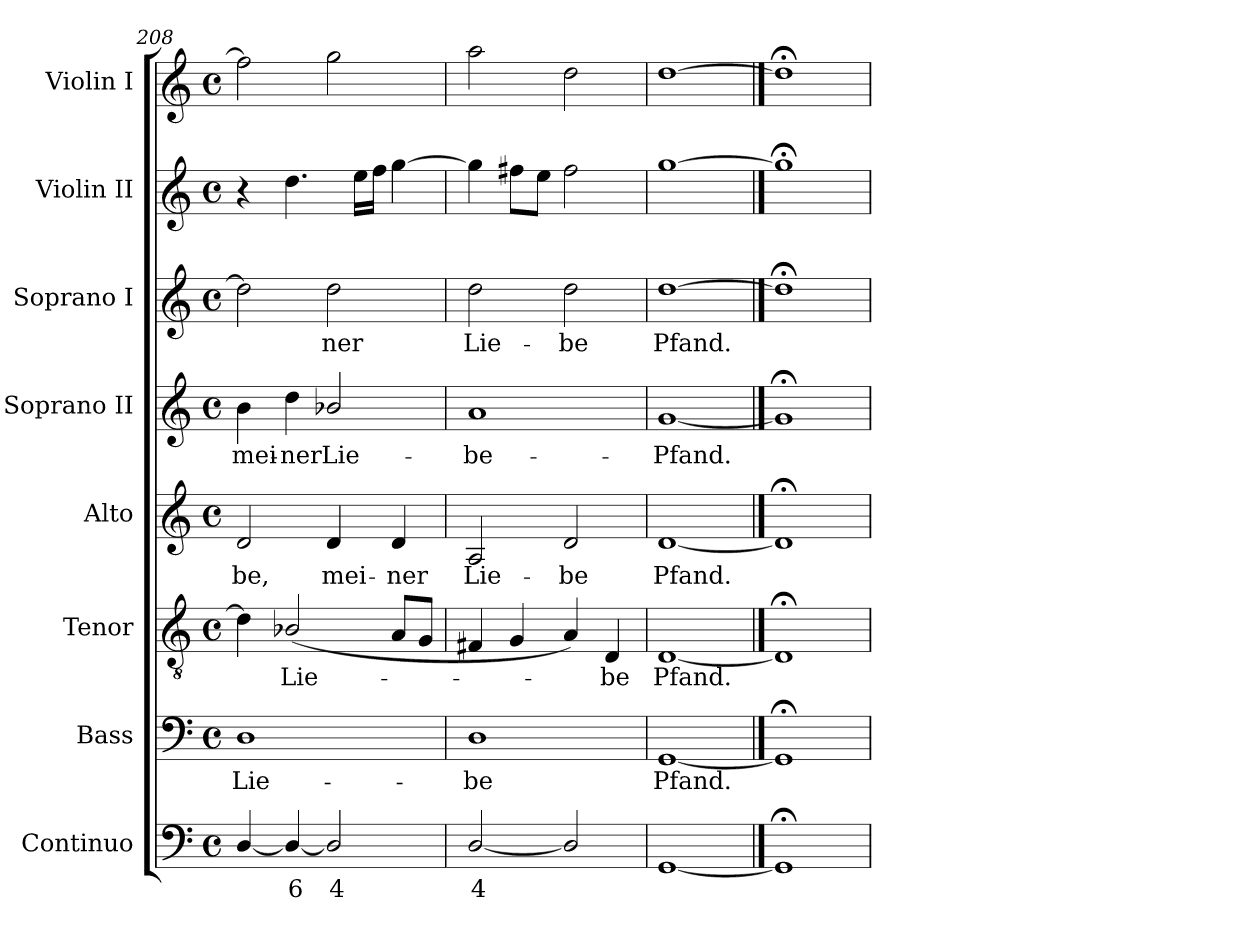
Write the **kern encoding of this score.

**kern	**text	**kern	**text	**kern	**text	**kern	**text	**kern	**text	**kern	**text	**kern	**kern
*part8	*part8	*part7	*part7	*part6	*part6	*part5	*part5	*part4	*part4	*part3	*part3	*part2	*part1
*staff8	*staff8	*staff7	*staff7	*staff6	*staff6	*staff5	*staff5	*staff4	*staff4	*staff3	*staff3	*staff2	*staff1
*I"Continuo	*	*I"Bass	*	*I"Tenor	*	*I"Alto	*	*I"Soprano II	*	*I"Soprano I	*	*I"Violin II	*I"Violin I
*	*	*I'B	*	*I'T	*	*I'A	*	*I'S II	*	*I'S I	*	*I'Vn II	*I'Vn I
*clefF4	*	*clefF4	*	*clefGv2	*	*clefG2	*	*clefG2	*	*clefG2	*	*clefG2	*clefG2
*k[]	*	*k[]	*	*k[]	*	*k[]	*	*k[]	*	*k[]	*	*k[]	*k[]
*C:	*	*C:	*	*C:	*	*C:	*	*C:	*	*C:	*	*C:	*C:
*M4/4	*	*M4/4	*	*M4/4	*	*M4/4	*	*M4/4	*	*M4/4	*	*M4/4	*M4/4
*met(c)	*	*met(c)	*	*met(c)	*	*met(c)	*	*met(c)	*	*met(c)	*	*met(c)	*met(c)
=208	=208	=208	=208	=208	=208	=208	=208	=208	=208	=208	=208	=208	=208
!	!	!	!LO:LY:b	!	!	!	!LO:LY:b	!	!LO:LY:b	!	!	!	!
[4D/	.	1D	Lie-	4d]	.	2d	-be,	4b	mei-	2dd]	.	4r	2ff#]
!	!LO:LY:b	!	!	!	!LO:LY:b	!	!	!	!LO:LY:b	!	!	!	!
4D/_	6	.	.	(<2B-X/	Lie-	.	.	4dd	-ner	.	.	4.dd	.
!	!LO:LY:b	!	!	!	!	!	!LO:LY:b	!	!LO:LY:b	!	!LO:LY:b	!	!
2D/]	4	.	.	.	.	4d	mei-	2b-X/	Lie-	2dd	ner	.	2gg
.	.	.	.	.	.	.	.	.	.	.	.	16eeLL	.
.	.	.	.	.	.	.	.	.	.	.	.	16ffJJ	.
!	!	!	!	!	!	!	!LO:LY:b	!	!	!	!	!	!
.	.	.	.	8AL	.	4d	-ner	.	.	.	.	[4gg	.
.	.	.	.	8GJ	.	.	.	.	.	.	.	.	.
=209	=209	=209	=209	=209	=209	=209	=209	=209	=209	=209	=209	=209	=209
!	!LO:LY:b	!	!LO:LY:b	!	!	!	!LO:LY:b	!	!LO:LY:b	!	!LO:LY:b	!	!
[2D/	4	1D	-be	4F#X	.	2A	Lie-	1a	-be-	2dd	Lie-	4gg]	2aa
.	.	.	.	4G	.	.	.	.	.	.	.	8ff#XL	.
.	.	.	.	.	.	.	.	.	.	.	.	8eeJ	.
!	!	!	!	!	!	!	!LO:LY:b	!	!	!	!LO:LY:b	!	!
2D/]	.	.	.	4A)	.	2d	-be	.	.	2dd	-be	2ff#	2dd
!	!	!	!	!	!LO:LY:b	!	!	!	!	!	!	!	!
.	.	.	.	4D	be	.	.	.	.	.	.	.	.
=210	=210	=210	=210	=210	=210	=210	=210	=210	=210	=210	=210	=210	=210
!	!	!	!LO:LY:b	!	!LO:LY:b	!	!LO:LY:b	!	!LO:LY:b	!	!LO:LY:b	!	!
[1GG	.	[1GG	Pfand.	[1D	Pfand.	[1d	Pfand.	[1g	-Pfand.	[1dd	Pfand.	[1gg	[1dd
==211	==211	==211	==211	==211	==211	==211	==211	==211	==211	==211	==211	==211	==211
1GG;<]	.	1GG;<]	.	1D;<]	.	1d;<]	.	1g;<]	.	1dd;<]	.	1gg;<]	1dd;<]
=	=	=	=	=	=	=	=	=	=	=	=	=	=
*-	*-	*-	*-	*-	*-	*-	*-	*-	*-	*-	*-	*-	*-
